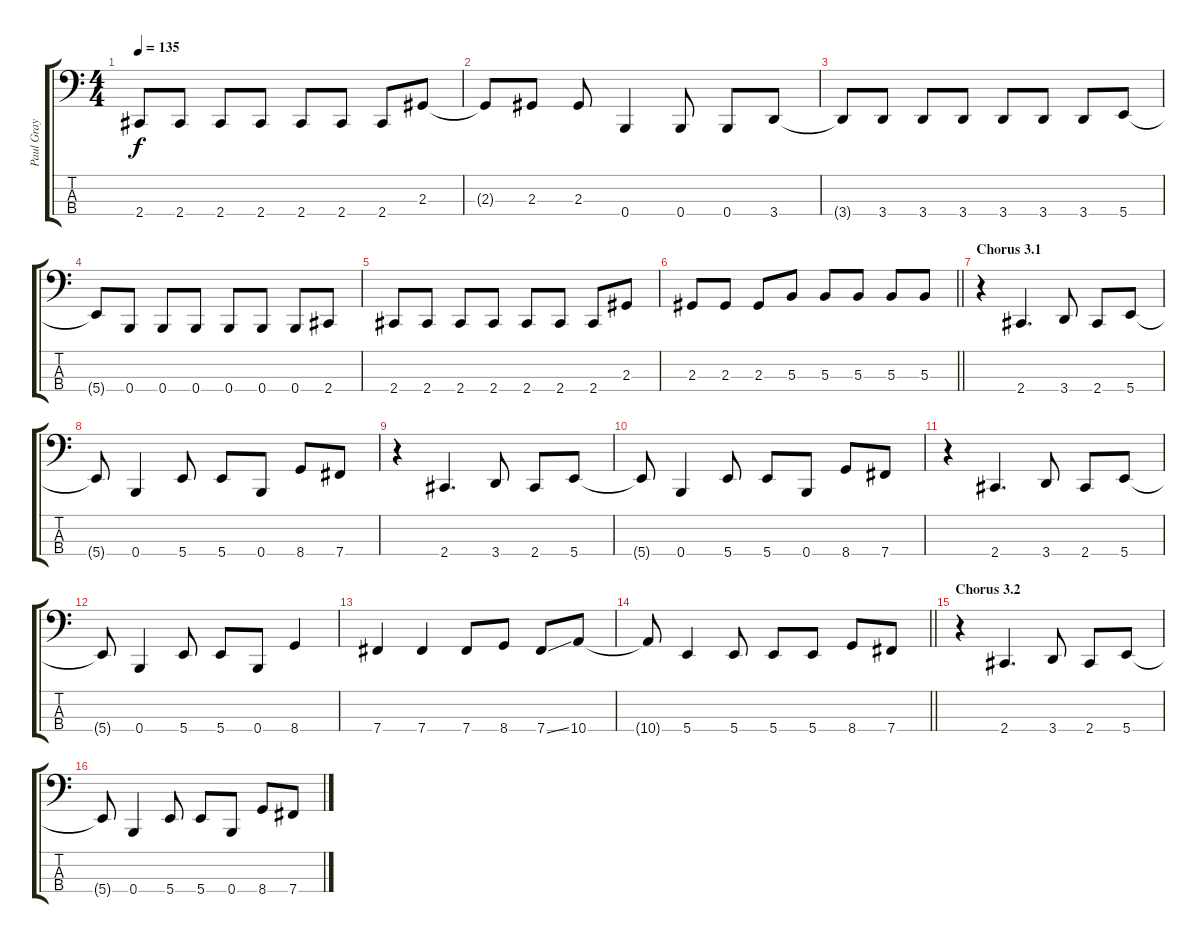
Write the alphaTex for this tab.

\track ("Paul Gray" "Paul Gray") {instrument electricbasspick}
\staff {score tabs}
\tuning (E2 B1 Gb1 B0) {hide}
\ts (4 4)
\tempo 135
\clef f4
\ks c
2.4{t}.8{dy f} 2.4.8 2.4.8 2.4.8 2.4.8 2.4.8 2.4.8 2.3.8 |
2.3{t}.8 2.3.8 2.3.8 0.4.4 0.4.8 0.4.8 3.4.8 |
3.4{t}.8 3.4.8 3.4.8 3.4.8 3.4.8 3.4.8 3.4.8 5.4.8 |
5.4{t}.8 0.4.8 0.4.8 0.4.8 0.4.8 0.4.8 0.4.8 2.4.8 |
2.4.8 2.4.8 2.4.8 2.4.8 2.4.8 2.4.8 2.4.8 2.3.8 |
\barLineRight lightlight
2.3.8 2.3.8 2.3.8 5.3.8 5.3.8 5.3.8 5.3.8 5.3.8 |
\section ("" "Chorus 3.1")
r.4 2.4.4{d} 3.4.8 2.4.8 5.4.8 |
5.4{t}.8 0.4.4 5.4.8 5.4.8 0.4.8 8.4.8 7.4.8 |
r.4 2.4.4{d} 3.4.8 2.4.8 5.4.8 |
5.4{t}.8 0.4.4 5.4.8 5.4.8 0.4.8 8.4.8 7.4.8 |
r.4 2.4.4{d} 3.4.8 2.4.8 5.4.8 |
5.4{t}.8 0.4.4 5.4.8 5.4.8 0.4.8 8.4.4 |
7.4.4 7.4.4 7.4.8 8.4.8 7.4{ss}.8 10.4.8 |
\barLineRight lightlight
10.4{t}.8 5.4.4 5.4.8 5.4.8 5.4.8 8.4.8 7.4.8 |
\section ("" "Chorus 3.2")
r.4 2.4.4{d} 3.4.8 2.4.8 5.4.8 |
5.4{t}.8 0.4.4 5.4.8 5.4.8 0.4.8 8.4.8 7.4.8
